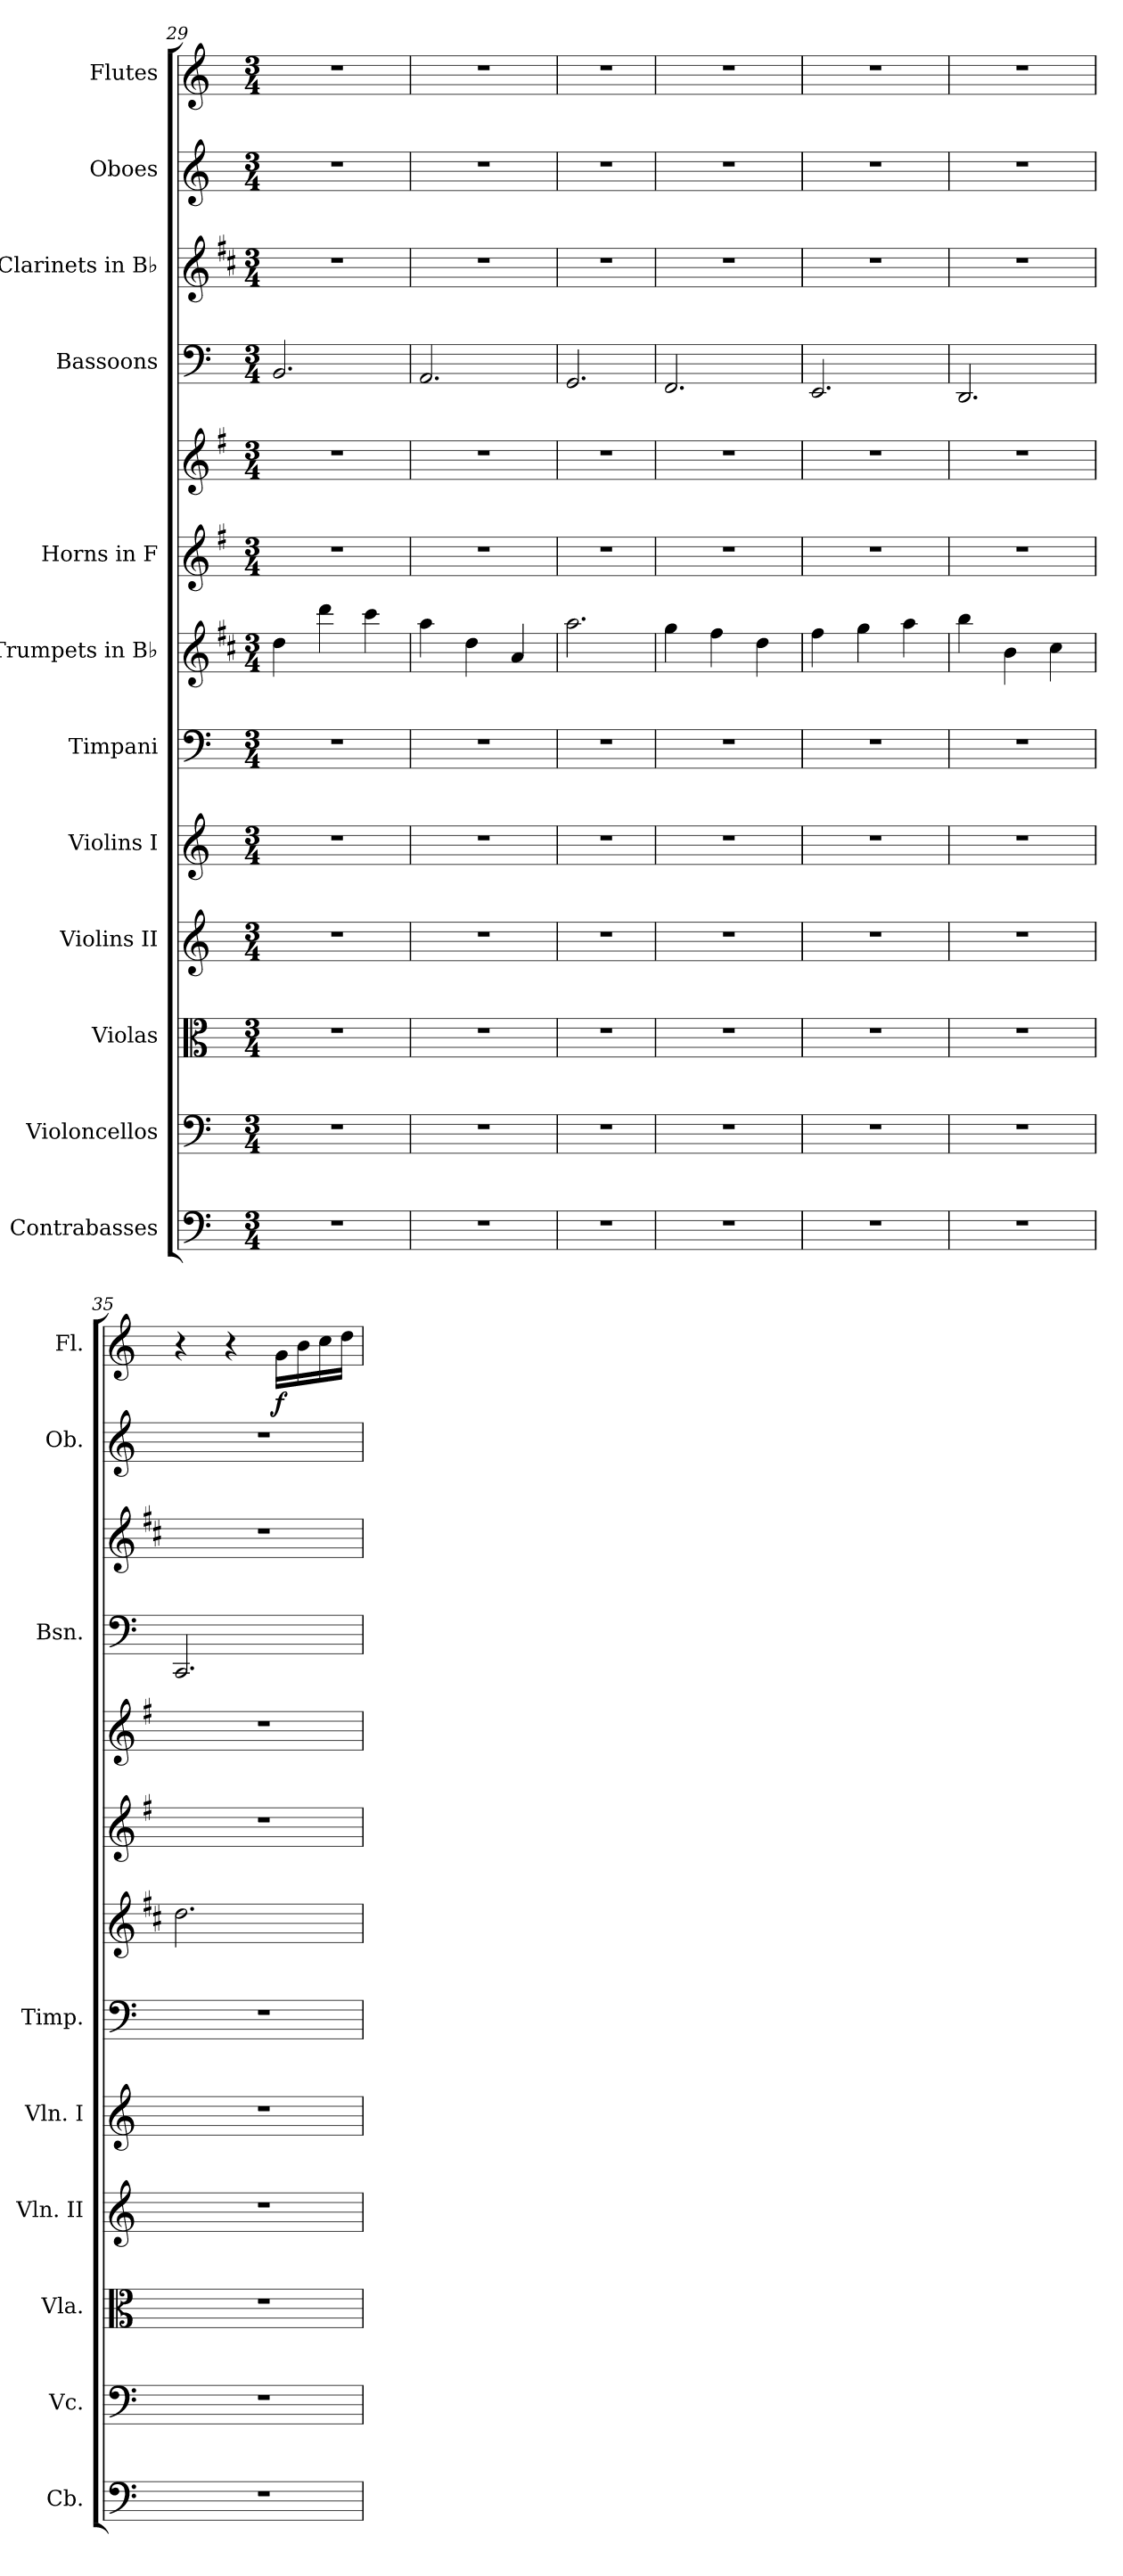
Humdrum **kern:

**kern	**kern	**kern	**kern	**kern	**kern	**kern	**kern	**kern	**kern	**kern	**kern	**kern	**dynam
*part12	*part11	*part10	*part9	*part8	*part7	*part6	*part5	*part5	*part4	*part3	*part2	*part1	*part1
*staff13	*staff12	*staff11	*staff10	*staff9	*staff8	*staff7	*staff6	*staff5	*staff4	*staff3	*staff2	*staff1	*staff1
*I"Contrabasses	*I"Violoncellos	*I"Violas	*I"Violins II	*I"Violins I	*I"Timpani	*I"Trumpets in B♭	*I"Horns in F	*	*I"Bassoons	*I"Clarinets in B♭	*I"Oboes	*I"Flutes	*
*I'Cb.	*I'Vc.	*I'Vla.	*I'Vln. II	*I'Vln. I	*I'Timp.	*	*	*	*I'Bsn.	*	*I'Ob.	*I'Fl.	*
*clefF4	*clefF4	*clefC3	*clefG2	*clefG2	*clefF4	*clefG2	*clefG2	*clefG2	*clefF4	*clefG2	*clefG2	*clefG2	*
*ITrd7c12	*	*	*	*	*	*ITrd1c2	*ITrd4c7	*ITrd4c7	*	*ITrd1c2	*	*	*
*k[]	*k[]	*k[]	*k[]	*k[]	*k[]	*k[]	*k[]	*k[]	*k[]	*k[]	*k[]	*k[]	*
*M3/4	*M3/4	*M3/4	*M3/4	*M3/4	*M3/4	*M3/4	*M3/4	*M3/4	*M3/4	*M3/4	*M3/4	*M3/4	*
=29	=29	=29	=29	=29	=29	=29	=29	=29	=29	=29	=29	=29	=29
2.r	2.r	2.r	2.r	2.r	2.r	4cc\	2.r	2.r	2.BB/	2.r	2.r	2.r	.
.	.	.	.	.	.	4ccc\	.	.	.	.	.	.	.
.	.	.	.	.	.	4bb\	.	.	.	.	.	.	.
=30	=30	=30	=30	=30	=30	=30	=30	=30	=30	=30	=30	=30	=30
2.r	2.r	2.r	2.r	2.r	2.r	4gg\	2.r	2.r	2.AA/	2.r	2.r	2.r	.
.	.	.	.	.	.	4cc\	.	.	.	.	.	.	.
.	.	.	.	.	.	4g/	.	.	.	.	.	.	.
=31	=31	=31	=31	=31	=31	=31	=31	=31	=31	=31	=31	=31	=31
2.r	2.r	2.r	2.r	2.r	2.r	2.gg\	2.r	2.r	2.GG/	2.r	2.r	2.r	.
=32	=32	=32	=32	=32	=32	=32	=32	=32	=32	=32	=32	=32	=32
2.r	2.r	2.r	2.r	2.r	2.r	4ff\	2.r	2.r	2.FF/	2.r	2.r	2.r	.
.	.	.	.	.	.	4ee\	.	.	.	.	.	.	.
.	.	.	.	.	.	4cc\	.	.	.	.	.	.	.
!!LO:PB:g=z
=33	=33	=33	=33	=33	=33	=33	=33	=33	=33	=33	=33	=33	=33
2.r	2.r	2.r	2.r	2.r	2.r	4ee\	2.r	2.r	2.EE/	2.r	2.r	2.r	.
.	.	.	.	.	.	4ff\	.	.	.	.	.	.	.
.	.	.	.	.	.	4gg\	.	.	.	.	.	.	.
=34	=34	=34	=34	=34	=34	=34	=34	=34	=34	=34	=34	=34	=34
2.r	2.r	2.r	2.r	2.r	2.r	4aa\	2.r	2.r	2.DD/	2.r	2.r	2.r	.
.	.	.	.	.	.	4a\	.	.	.	.	.	.	.
.	.	.	.	.	.	4b\	.	.	.	.	.	.	.
=35	=35	=35	=35	=35	=35	=35	=35	=35	=35	=35	=35	=35	=35
2.r	2.r	2.r	2.r	2.r	2.r	2.cc\	2.r	2.r	2.CC/	2.r	2.r	4r	.
.	.	.	.	.	.	.	.	.	.	.	.	4r	.
!	!	!	!	!	!	!	!	!	!	!	!	!	!LO:DY:b
.	.	.	.	.	.	.	.	.	.	.	.	16g\LL	f
.	.	.	.	.	.	.	.	.	.	.	.	16b\	.
.	.	.	.	.	.	.	.	.	.	.	.	16cc\	.
.	.	.	.	.	.	.	.	.	.	.	.	16dd\JJ	.
=	=	=	=	=	=	=	=	=	=	=	=	=	=
*-	*-	*-	*-	*-	*-	*-	*-	*-	*-	*-	*-	*-	*-
